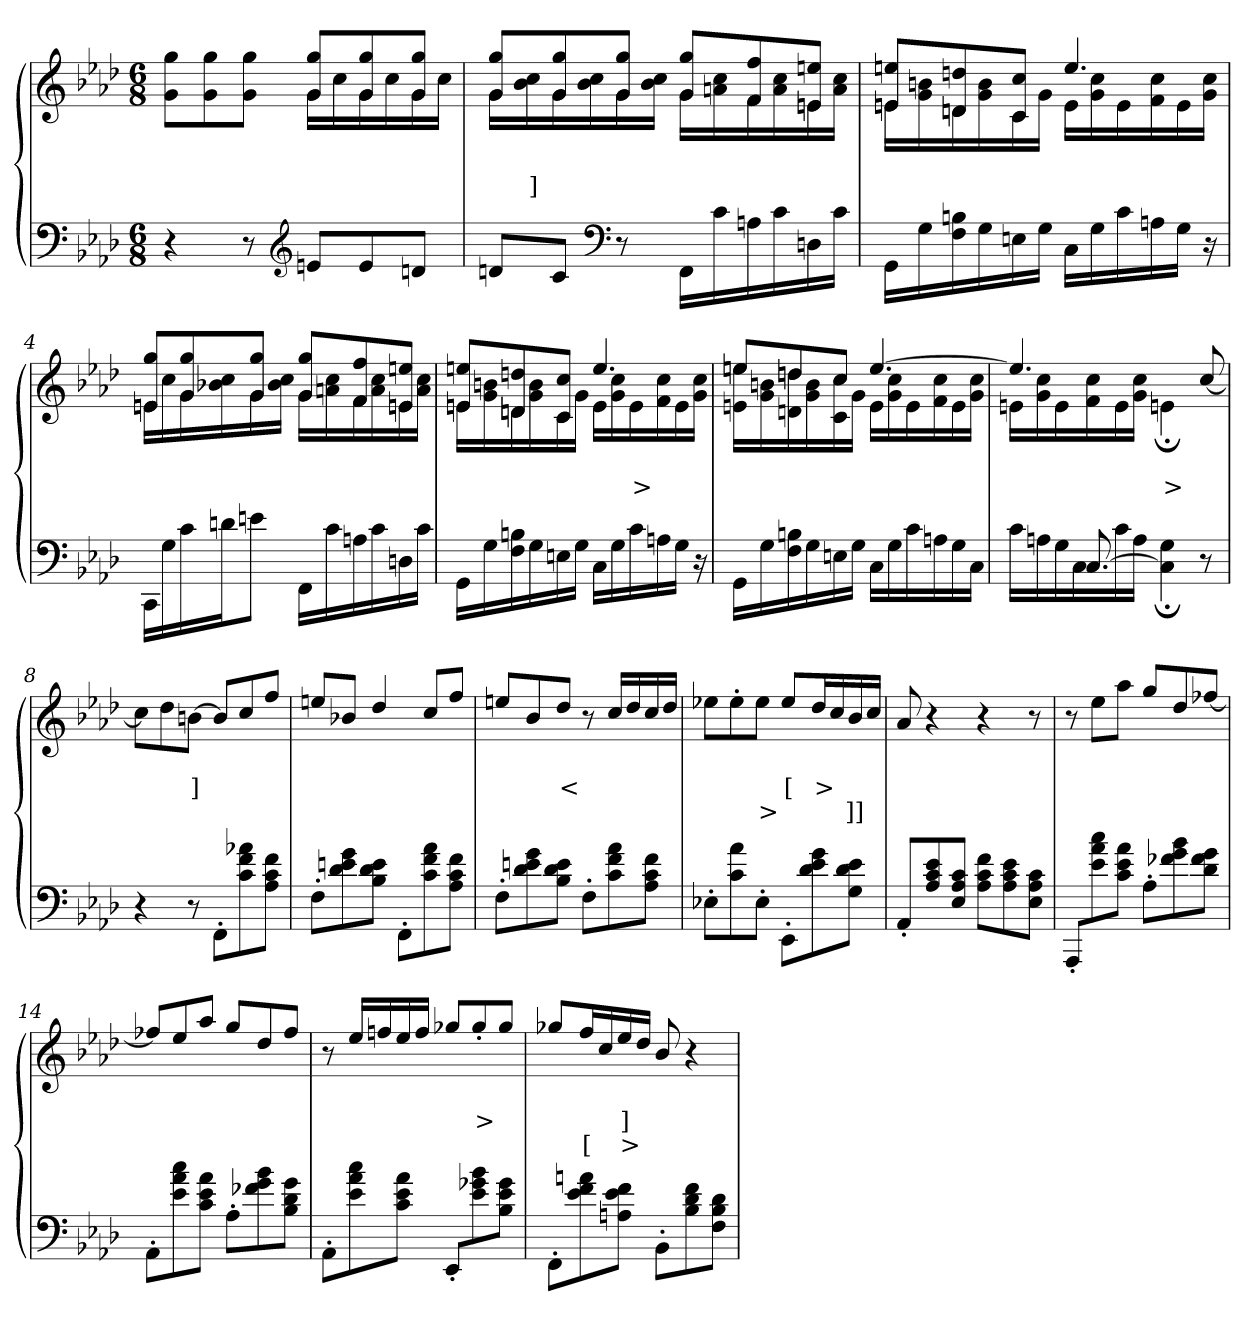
**kern	**kern	**text	**text	**text
*part2	*part1	*part1	*part1	*part1
*staff2	*staff1	*staff1	*staff1	*staff1
*clefF4	*clefG2	*	*	*
*k[b-e-a-d-]	*k[b-e-a-d-]	*	*	*
*M6/8	*M6/8	*	*	*
=1	=1	=1	=1	=1
*	*^	*	*	*
4r	8gg 8gL	4.ryy	.	.	.
.	8gg 8g	.	.	.	.
8r	8gg 8gJ	.	.	.	.
*clefG2	*	*	*	*	*
8enL	8gg/ 8g/L	16g\LL	.	.	.
.	.	16cc\	.	.	.
8e/	8gg/ 8g/	16g\	.	.	.
.	.	16cc\	.	.	.
8dn/J	8gg/ 8g/J	16g\	.	.	.
.	.	16cc\JJ	.	.	.
=2	=2	=2	=2	=2	=2
8dn/L	8gg/ 8g/L	16g\LL	.	.	.
.	.	16cc\ 16b-\	.	]	.
8c/J	8gg/ 8g/	16g\	.	.	.
.	.	16cc\ 16b-\	.	.	.
*clefF4	*	*	*	*	*
8r	8gg/ 8g/J	16g\	.	.	.
.	.	16cc\ 16b-\JJ	.	.	.
16FF\LL	8gg 8gL	16g\LL	.	.	.
16c\	.	16cc\ 16an\	.	.	.
16An\	8ff 8f	16f	.	.	.
16c\	.	16cc\ 16a\	.	.	.
16Dn\	8een 8enJ	16en	.	.	.
16c\JJ	.	16cc\ 16a\JJ	.	.	.
=3	=3	=3	=3	=3	=3
16GG\LL	8een 8enL	16enLL	.	.	.
16G	.	16bn 16g	.	.	.
16Bn\ 16F\	8ddn 8dn	16dn	.	.	.
16G	.	16b 16g	.	.	.
16En\	8cc 8cJ	16c	.	.	.
16G\JJ	.	16gJJ	.	.	.
16C\LL	4.ee	16eLL	.	.	.
16G	.	16cc 16g	.	.	.
16c\	.	16e	.	.	.
16An\	.	16cc 16f	.	.	.
16GJJ	.	16e	.	.	.
16r	.	16cc 16gJJ	.	.	.
=4	=4	=4	=4	=4	=4
16CCLL	8gg 8enL	16en\LL	.	.	.
16G	.	16cc\	.	.	.
16c	8gg 8g	16g\	.	.	.
16dnJ	.	16cc\ 16b-X\	.	.	.
8enJ	8gg 8gJ	16g\	.	.	.
.	.	16cc\ 16b-\JJ	.	.	.
16FFLL	8gg 8gL	16g\LL	.	.	.
16c	.	16cc 16an\	.	.	.
16An	8ff 8f	16f\	.	.	.
16c	.	16cc 16a\	.	.	.
16Dn	8een 8enJ	16en\	.	.	.
16cJJ	.	16cc\ 16a\JJ	.	.	.
=5	=5	=5	=5	=5	=5
16GGLL	8een 8enL	16enLL	.	.	.
16G	.	16bn 16g	.	.	.
16Bn 16F	8ddn 8dn	16dn	.	.	.
16G	.	16b 16g	.	.	.
16En	8cc 8cJ	16c	.	.	.
16GJJ	.	16gJJ	.	.	.
16CLL	4.ee	16eLL	.	.	.
16G	.	16cc 16g	.	.	.
16c	.	16e	.	>	.
16An	.	16cc 16f	.	.	.
16GJJ	.	16e	.	.	.
16r	.	16cc 16gJJ	.	.	.
=6	=6	=6	=6	=6	=6
16GGLL	8eenL	16een 16enLL	.	.	.
16G	.	16bn 16g	.	.	.
16Bn 16F	8ddn	16ddn 16dn	.	.	.
16G	.	16b 16g	.	.	.
16En	8ccJ	16cc 16c	.	.	.
16GJJ	.	16gJJ	.	.	.
16CLL	[4.ee	16eLL	.	.	.
16G	.	16cc 16g	.	.	.
16c	.	16e	.	.	.
16An	.	16cc 16f	.	.	.
16G	.	16e	.	.	.
16CJJ	.	16cc 16gJJ	.	.	.
=7	=7	=7	=7	=7	=7
*^	*	*	*	*	*
8.ryy	16cLL	4.een]	16enLL	.	.	.
.	16An	.	16cc 16g	.	.	.
.	16G	.	16e	.	.	.
[8.C	16C	.	16cc 16f	.	.	.
.	16c	.	16e	.	.	.
.	16AJJ	.	16cc 16gJJ	.	.	.
4.ryy	4G;< 4C];<	4ryy	4en;<\	.	>	.
.	8r	[8cc/	8ryy	.	.	.
*v	*v	*	*	*	*	*
*	*v	*v	*	*	*
=8	=8	=8	=8	=8
4r	8cc\L]	.	.	.
.	8dd-\	.	.	.
8r	[8bn\J	.	]	.
8FF'>/L	8b/L]	.	.	.
8a-X\ 8f\ 8c\	8cc	.	.	.
8f\ 8c\ 8A-\J	8ffJ	.	.	.
=9	=9	=9	=9	=9
8F'>/L	8een/L	.	.	.
8g\ 8en\ 8d-\	8b-XJ	.	.	.
8e\ 8d-\ 8B-\J	4dd-/	.	.	.
8FF'>/L	.	.	.	.
8a-\ 8f\ 8c\	8cc/L	.	.	.
8f\ 8c\ 8A-\J	8ffJ	.	.	.
=10	=10	=10	=10	=10
8F'>/L	8een/L	.	.	.
8g\ 8en\ 8d-\	8b-	.	.	.
8e\ 8d-\ 8B-\J	8dd-J	.	<	.
8F'>/L	8r	.	.	.
8a-\ 8f\ 8c\	16cc/LL	.	.	.
.	16dd-	.	.	.
8f\ 8c\ 8A-\J	16cc	.	.	.
.	16dd-JJ	.	.	.
=11	=11	=11	=11	=11
8E-X'>L	8ee-XL	.	.	.
8a- 8c	8ee-'>	.	.	.
8E-'>J	8ee-J	.	.	>
8EE-'>/L	8ee-L	.	[	.
8g\ 8e-\ 8d-\	16dd-/L	.	>	.
.	16cc	.	.	.
8e-\ 8d-\ 8G\J	16b-	.	.	.
.	16ccJJ	.	.	]]
=12	=12	=12	=12	=12
8AA-'>/L	8a-	.	.	.
8e-\ 8c\ 8A-\	4r	.	.	.
8c/ 8A-/ 8E-/J	.	.	.	.
8f\ 8c\ 8A-\L	4r	.	.	.
8e-\ 8c\ 8A-\	.	.	.	.
8c/ 8A-/ 8E-/J	8r	.	]	.
=13	=13	=13	=13	=13
8AAA-'>/L	8r	.	.	.
8cc\ 8a-\ 8e-\	8ee-L	.	.	.
8a-\ 8e-\ 8c\J	8aa-J	.	.	.
8A-'>/L	8gg/L	.	.	.
8b-\ 8g\ 8f-X\	8dd-	.	.	.
8g\ 8f-\ 8d-\J	[8ff-XJ	.	.	.
=14	=14	=14	=14	=14
8AA-'>/L	8ff-X/L]	.	.	.
8cc\ 8a-\ 8e-\	8ee-	.	.	.
8a-\ 8e-\ 8c\J	8aa-J	.	.	.
8A-'>/L	8gg/L	.	.	.
8b-\ 8g\ 8f-X\	8dd-	.	.	.
8g\ 8d-\ 8B-\J	8ff-J	.	.	.
=15	=15	=15	=15	=15
8AA-'>/L	8r	.	.	<
8cc\ 8a-\ 8e-\	16ee-/LL	.	.	.
.	16ffn	.	.	.
8a-\ 8e-\ 8c\J	16ee-	.	.	.
.	16ffJJ	.	.	.
8EE-'>/L	8gg-X/L	.	.	.
8b-\ 8g-X\ 8e-\	8gg-'>	.	>	.
8g-\ 8e-\ 8B-\J	8gg-J	.	.	.
=16	=16	=16	=16	=16
8FF'>/L	8gg-X/L	.	.	.
8an\ 8f\ 8e-\	16ffL	.	.	[
.	16cc	.	.	.
8f\ 8e-\ 8An\J	16ee-	.	]	>
.	16dd-JJ	.	.	.
8BB-'>/L	8b-/	.	.	.
8f\ 8d-\ 8B-\	4r	.	.	.
8d-\ 8B-\ 8F\J	.	.	.	.
=	=	=	=	=
*-	*-	*-	*-	*-
